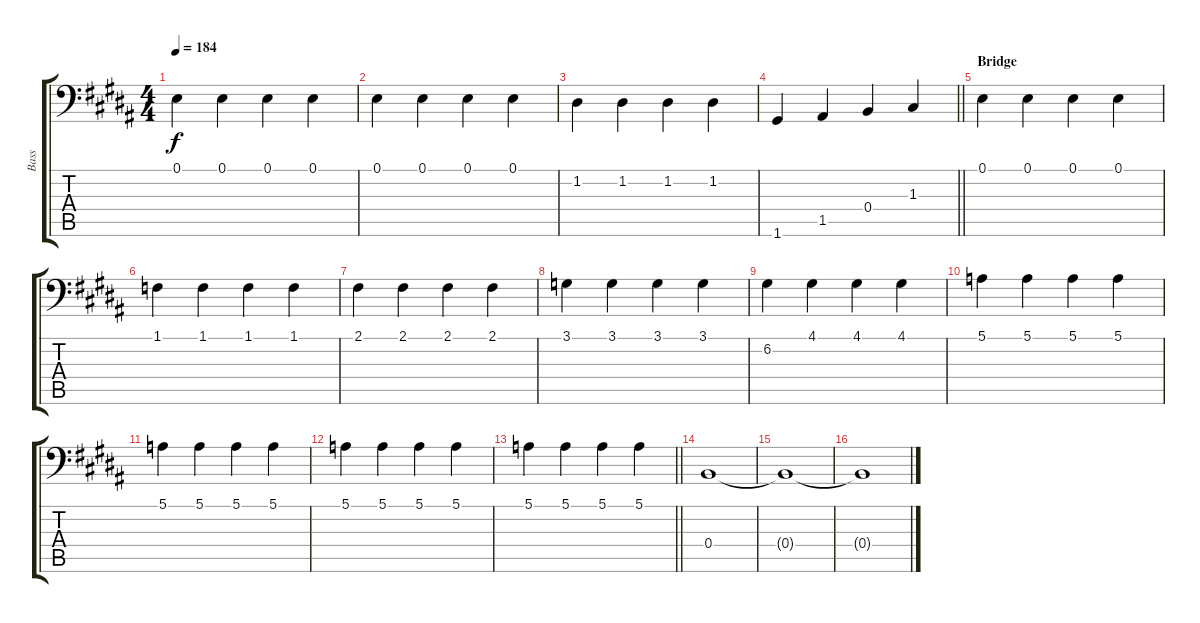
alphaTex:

\track ("Bass" "Bass") {instrument electricbasspick}
\staff {score tabs}
\tuning (E2 D2 C2 B1 A1 G1) {hide}
\ts (4 4)
\tempo 184
\clef f4
\ks b
0.1.4{dy f} 0.1.4 0.1.4 0.1.4 |
0.1.4 0.1.4 0.1.4 0.1.4 |
1.2.4 1.2.4 1.2.4 1.2.4 |
\barLineRight lightlight
1.6.4 1.5.4 0.4.4 1.3.4 |
\section ("" "Bridge")
0.1.4 0.1.4 0.1.4 0.1.4 |
1.1.4 1.1.4 1.1.4 1.1.4 |
2.1.4 2.1.4 2.1.4 2.1.4 |
3.1.4 3.1.4 3.1.4 3.1.4 |
6.2.4 4.1.4 4.1.4 4.1.4 |
5.1.4 5.1.4 5.1.4 5.1.4 |
5.1.4 5.1.4 5.1.4 5.1.4 |
5.1.4 5.1.4 5.1.4 5.1.4 |
\barLineRight lightlight
5.1.4 5.1.4 5.1.4 5.1.4 |
0.4.1 |
0.4{t}.1 |
0.4{t}.1
